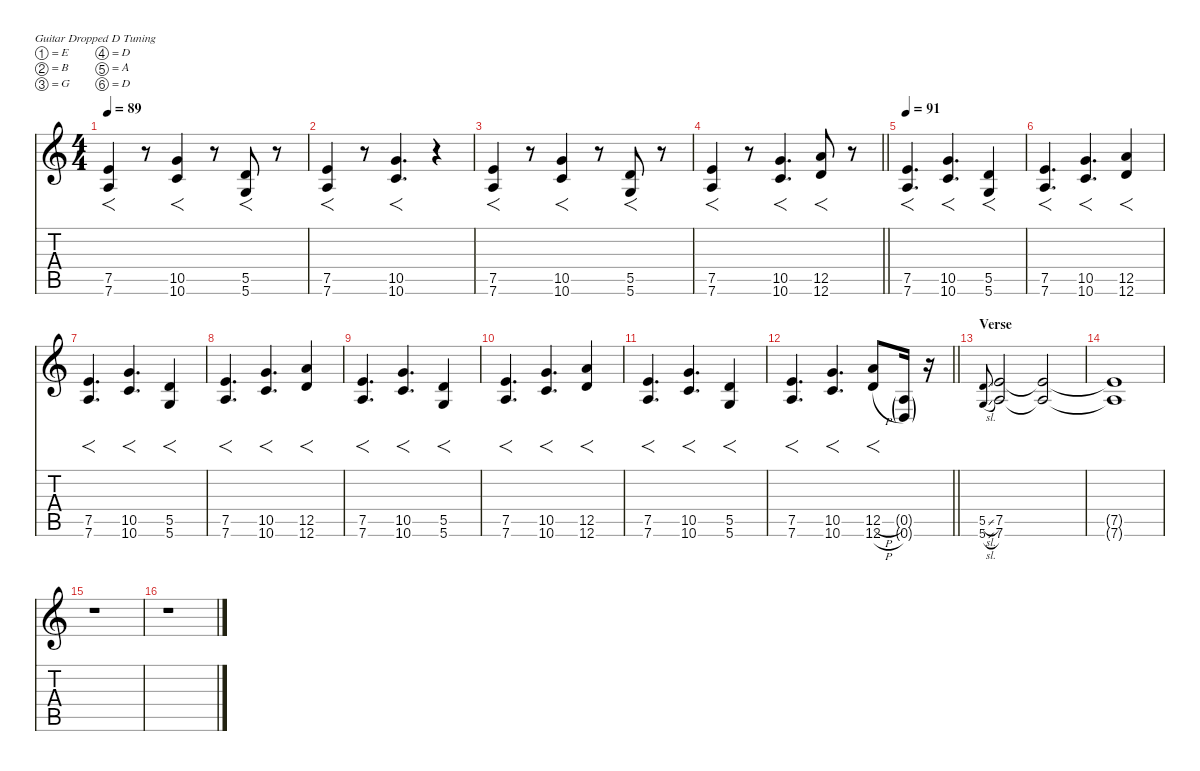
\defaultSystemsLayout 4
\hideDynamics
\bracketExtendMode nobrackets
\singleTrackTrackNamePolicy hidden
\multiTrackTrackNamePolicy hidden
\otherSystemsTrackNameOrientation horizontal
\track ("Left Guitar" "dist.guit.") {mute instrument distortionguitar}
\staff {score tabs}
\tuning (E4 B3 G3 D3 A2 D2)
\ts (4 4)
\tempo 89
\clef g2
\ks c
(7.5 7.6).4{f dy mf beam Up} r.8{beam Up} (10.5 10.6).4{f beam Up} r.8{beam Up} (5.5 5.6).8{f beam Up} r.8{beam Up} |
(7.5 7.6).4{f beam Up} r.8{beam Up} (10.5 10.6).4{f d beam Up} r.4{beam Up} |
(7.5 7.6).4{f beam Up} r.8{beam Up} (10.5 10.6).4{f beam Up} r.8{beam Up} (5.5 5.6).8{f beam Up} r.8{beam Up} |
\barLineRight lightlight
(7.5 7.6).4{f beam Up} r.8{beam Up} (10.5 10.6).4{f d beam Up} (12.5 12.6).8{f beam Up} r.8{beam Up} |
\section ("" "")
\tempo 91
(7.5 7.6).4{f d beam Up} (10.5 10.6).4{f d beam Up} (5.5 5.6).4{f beam Up} |
(7.5 7.6).4{f d beam Up} (10.5 10.6).4{f d beam Up} (12.5 12.6).4{f beam Up} |
(7.5 7.6).4{f d beam Up} (10.5 10.6).4{f d beam Up} (5.5 5.6).4{f beam Up} |
(7.5 7.6).4{f d beam Up} (10.5 10.6).4{f d beam Up} (12.5 12.6).4{f beam Up} |
(7.5 7.6).4{f d beam Up} (10.5 10.6).4{f d beam Up} (5.5 5.6).4{f beam Up} |
(7.5 7.6).4{f d beam Up} (10.5 10.6).4{f d beam Up} (12.5 12.6).4{f beam Up} |
(7.5 7.6).4{f d beam Up} (10.5 10.6).4{f d beam Up} (5.5 5.6).4{f beam Up} |
\barLineRight lightlight
(7.5 7.6).4{f d beam Up} (10.5 10.6).4{f d beam Up} (12.5{h} 12.6{h}).8{f beam Up} (0.5{g} 0.6{g}).16{dy f beam Up} r.16{beam Up} |
\section ("" "Verse")
(5.5{sl} 5.6{sl}).8{gr onbeat dy mf beam Up} (7.5 7.6).2{dy f beam Up} (7.5{t} 7.6{t}).2{beam Up} |
(7.5{t} 7.6{t}).1{beam Up} |
r.1{beam Down} |
r.1{beam Down}
